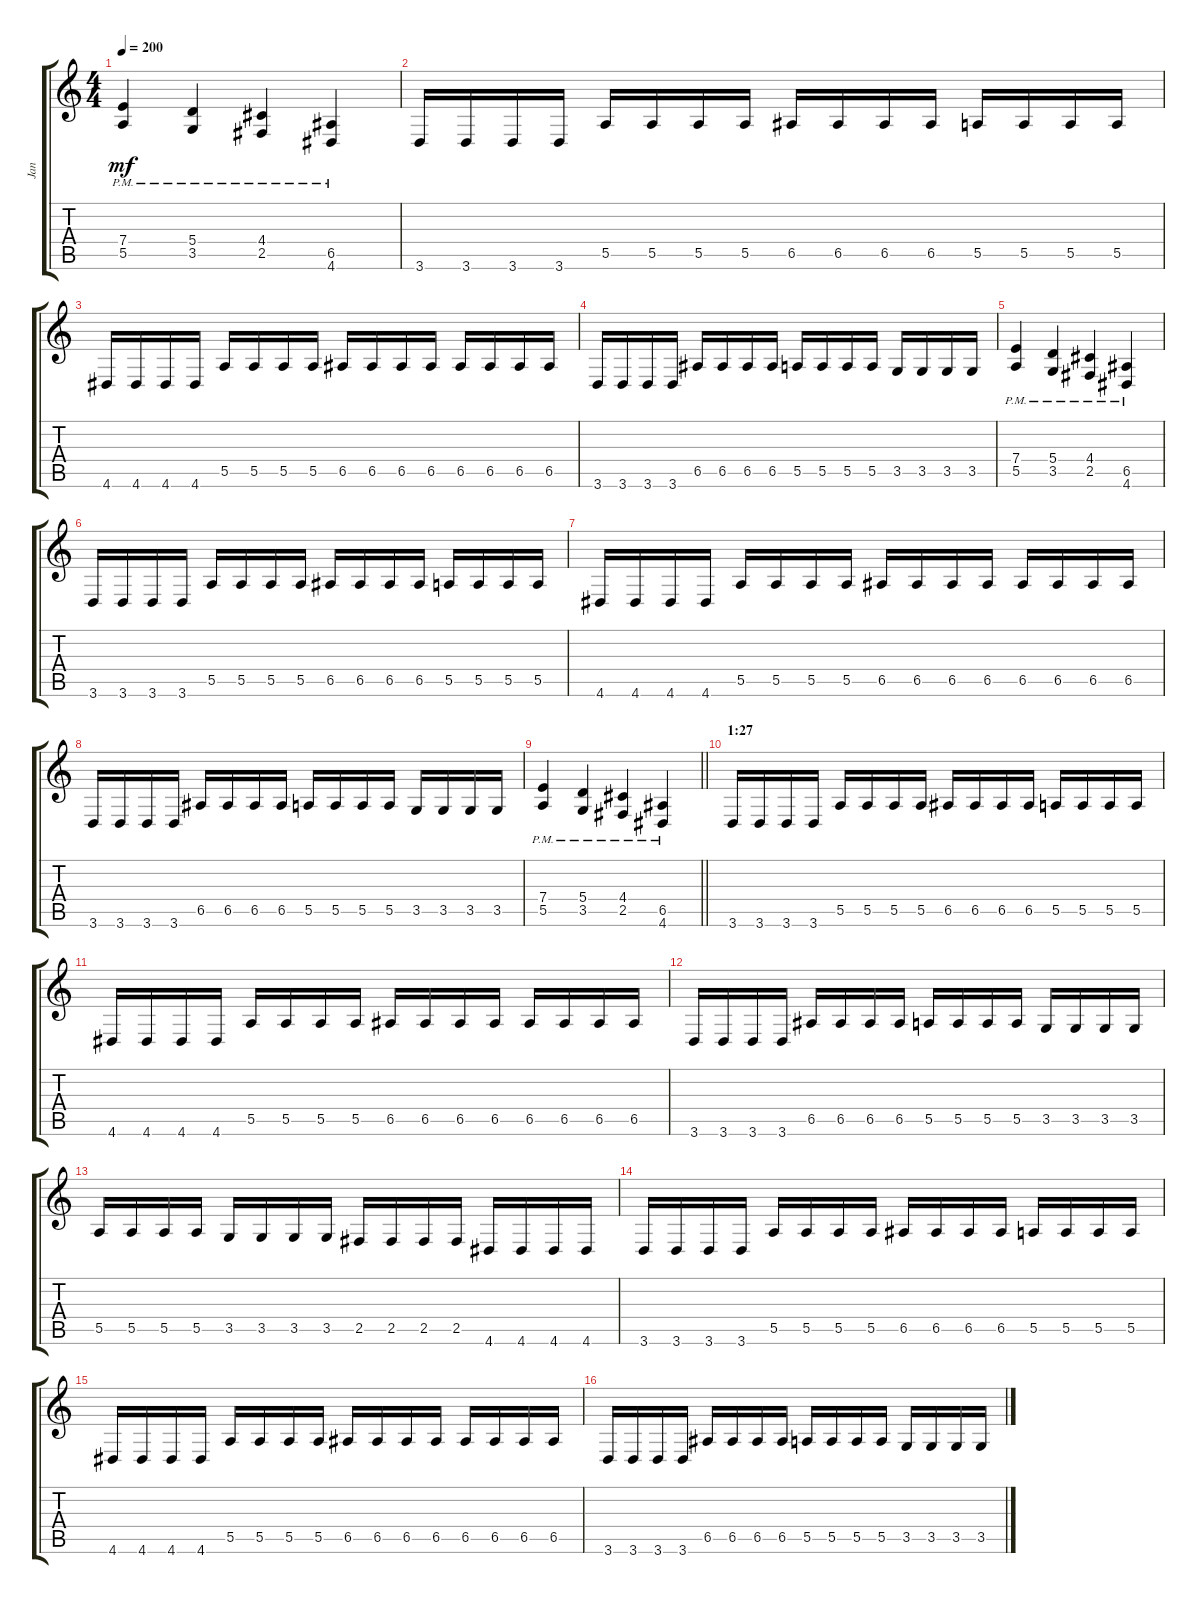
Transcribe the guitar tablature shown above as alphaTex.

\track ("Jan" "Jan") {instrument distortionguitar}
\staff {score tabs}
\tuning (B3 Gb3 D3 A2 E2 B1) {hide}
\ts (4 4)
\tempo 200
\clef g2
\ks c
(7.4{pm} 5.5{pm}).4{dy mf} (5.4{pm} 3.5{pm}).4 (4.4{pm} 2.5{pm}).4 (6.5{pm} 4.6{pm}).4 |
3.6.16 3.6.16 3.6.16 3.6.16 5.5.16 5.5.16 5.5.16 5.5.16 6.5.16 6.5.16 6.5.16 6.5.16 5.5.16 5.5.16 5.5.16 5.5.16 |
4.6.16 4.6.16 4.6.16 4.6.16 5.5.16 5.5.16 5.5.16 5.5.16 6.5.16 6.5.16 6.5.16 6.5.16 6.5.16 6.5.16 6.5.16 6.5.16 |
3.6.16 3.6.16 3.6.16 3.6.16 6.5.16 6.5.16 6.5.16 6.5.16 5.5.16 5.5.16 5.5.16 5.5.16 3.5.16 3.5.16 3.5.16 3.5.16 |
(7.4{pm} 5.5{pm}).4 (5.4{pm} 3.5{pm}).4 (4.4{pm} 2.5{pm}).4 (6.5{pm} 4.6{pm}).4 |
3.6.16 3.6.16 3.6.16 3.6.16 5.5.16 5.5.16 5.5.16 5.5.16 6.5.16 6.5.16 6.5.16 6.5.16 5.5.16 5.5.16 5.5.16 5.5.16 |
4.6.16 4.6.16 4.6.16 4.6.16 5.5.16 5.5.16 5.5.16 5.5.16 6.5.16 6.5.16 6.5.16 6.5.16 6.5.16 6.5.16 6.5.16 6.5.16 |
3.6.16 3.6.16 3.6.16 3.6.16 6.5.16 6.5.16 6.5.16 6.5.16 5.5.16 5.5.16 5.5.16 5.5.16 3.5.16 3.5.16 3.5.16 3.5.16 |
\barLineRight lightlight
(7.4{pm} 5.5{pm}).4 (5.4{pm} 3.5{pm}).4 (4.4{pm} 2.5{pm}).4 (6.5{pm} 4.6{pm}).4 |
\section ("" "1:27")
3.6.16 3.6.16 3.6.16 3.6.16 5.5.16 5.5.16 5.5.16 5.5.16 6.5.16 6.5.16 6.5.16 6.5.16 5.5.16 5.5.16 5.5.16 5.5.16 |
4.6.16 4.6.16 4.6.16 4.6.16 5.5.16 5.5.16 5.5.16 5.5.16 6.5.16 6.5.16 6.5.16 6.5.16 6.5.16 6.5.16 6.5.16 6.5.16 |
3.6.16 3.6.16 3.6.16 3.6.16 6.5.16 6.5.16 6.5.16 6.5.16 5.5.16 5.5.16 5.5.16 5.5.16 3.5.16 3.5.16 3.5.16 3.5.16 |
5.5.16 5.5.16 5.5.16 5.5.16 3.5.16 3.5.16 3.5.16 3.5.16 2.5.16 2.5.16 2.5.16 2.5.16 4.6.16 4.6.16 4.6.16 4.6.16 |
3.6.16 3.6.16 3.6.16 3.6.16 5.5.16 5.5.16 5.5.16 5.5.16 6.5.16 6.5.16 6.5.16 6.5.16 5.5.16 5.5.16 5.5.16 5.5.16 |
4.6.16 4.6.16 4.6.16 4.6.16 5.5.16 5.5.16 5.5.16 5.5.16 6.5.16 6.5.16 6.5.16 6.5.16 6.5.16 6.5.16 6.5.16 6.5.16 |
3.6.16 3.6.16 3.6.16 3.6.16 6.5.16 6.5.16 6.5.16 6.5.16 5.5.16 5.5.16 5.5.16 5.5.16 3.5.16 3.5.16 3.5.16 3.5.16
